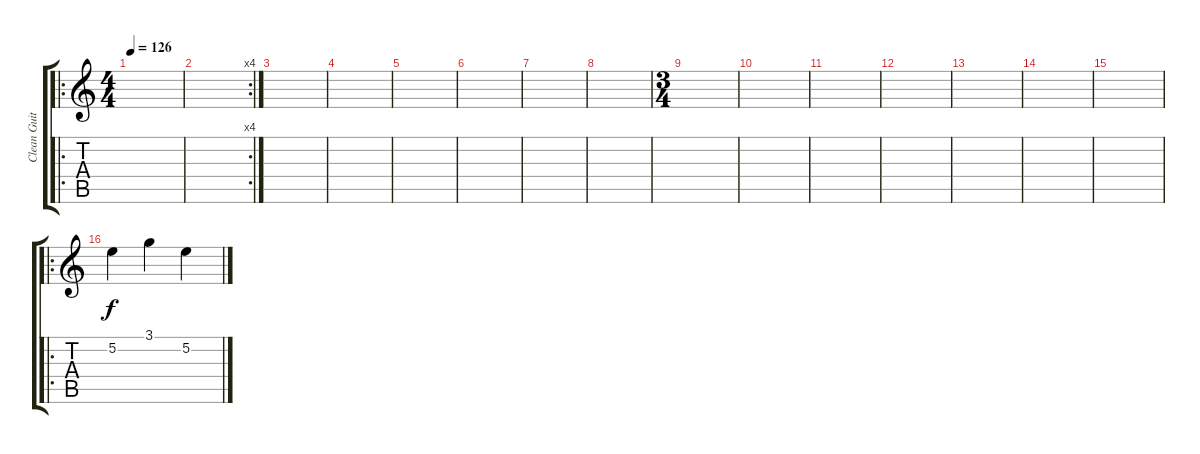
\track ("Clean Guitar" "Clean Guit") {instrument electricguitarjazz}
\staff {score tabs}
\tuning (E4 B3 G3 D3 A2 E2) {hide}
\ro
\ts (4 4)
\tempo 126
\clef g2
\ks c
|
\rc 4
|
|
|
|
|
|
|
\ts (3 4)
|
|
|
|
|
|
|
\ro
5.2.4 3.1.4 5.2.4
